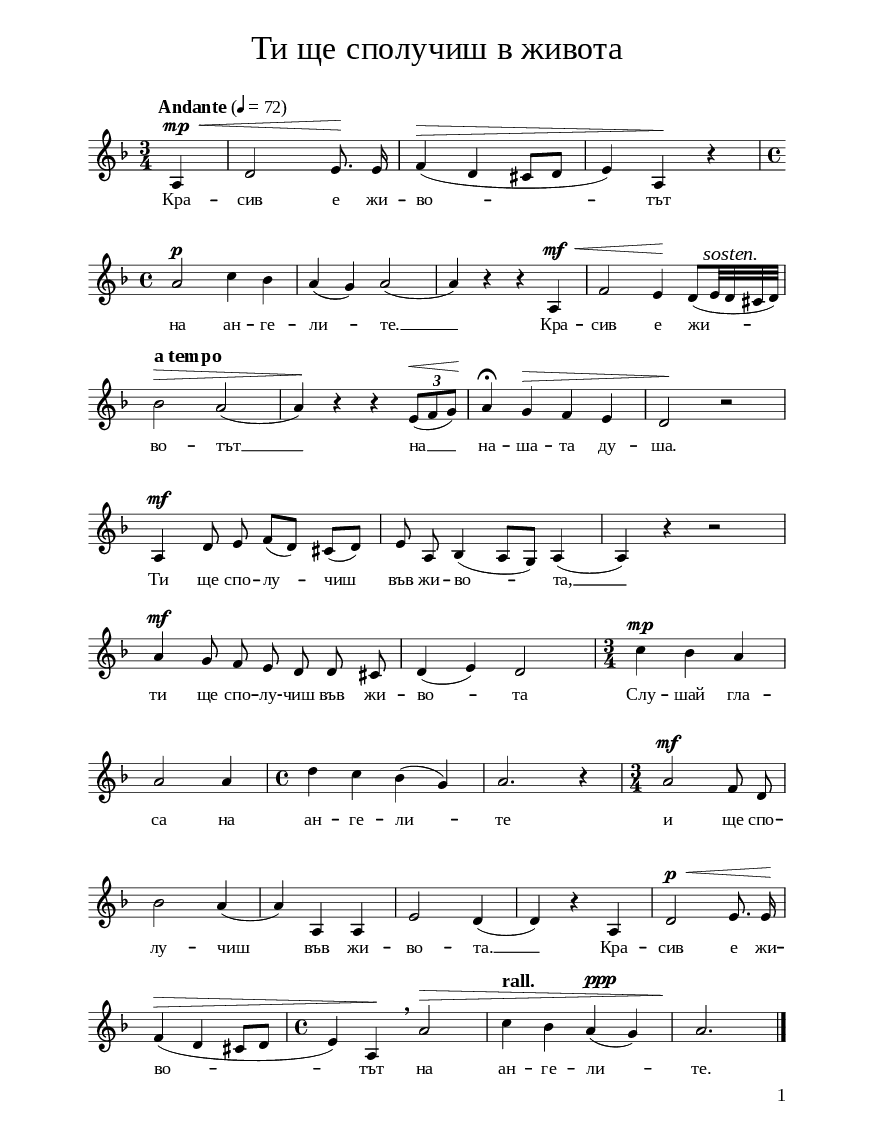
\version "2.24.3"

% include paper part and global functions
\include "include/globals.ily"

\bookpart {
  \label #'ref214
  \tocItem \markup "Ти ще сполучиш в живота"
  \include "include/bookpart-paper.ily"
  \score {
    \include "include/score-layout.ily"
    \new Voice \absolute {
      \clef treble
      \key d \minor
      \time 3/4
      \tempoFunc "Andante" 4 "72"
      \autoBeamOff
      \partial 4

      a4^\mp^\< | d'2 e'8. \! e'16 | f'4^\> ( d'4 cis'8[d'8] |  e'4 ) a4 \! r4 | \break

      \time 4/4  a'2^ \p c''4 bes'4 | a'4 ( g'4 ) a'2 ( | a'4 ) r4 r4 a4^\mf ^\< | f'2 e'4 \! d'8 ^\markup { \huge \italic "   sosten."} [( e'32 d'32 cis'32 d'32 )] | \break

      \once \override Hairpin.shorten-pair = #'(0 . -3) bes'2^\> ^\markup { \huge \bold "a tempo" } a'2 ( | a'4 ) \! r4 r4 \override TupletNumber.text = \markup { \bold "3"} \times 2/3  { e'8^\< [( f'8 g'8 )] } | a'4 \! \fermata
      \once \override Hairpin.to-barline = ##f
      g'4^\> f'4 e'4 |   d'2 \! r2 | \break

      a4^\mf d'8 e'8 f'8 [( d'8 )]  cis'8 [( d'8 )] | e'8 a8 bes4 ( a8 [g8] ) a4 ( | a4 ) r4 r2 | \break

      a'4^\mf g'8 f'8 e'8 d'8 d'8 cis'8 | d'4 ( e'4 ) d'2 | \time 3/4  | c''4^\mp bes'4 a'4 | \break

      a'2 a'4 | \time 4/4  d''4 c''4 bes'4 ( g'4 ) | a'2. r4 | \time 3/4 | a'2^\mf f'8 d'8 |\break

      bes'2 a'4 ( | a'4 ) a4 a4 |   e'2 d'4 ( | d'4 ) r4 a4 |

      d'2^\p^\< e'8. e'16 \! | \break


      f'4^\> ( d'4 cis'8 [d'8] | \time 4/4  e'4 ) a4 \! \breathe

      a'2  ^\> | \tempo"rall." c''4 bes'4 a'4^\markup { \dynamic "ppp"} ( g'4 ) | a'2. \! \bar "|."

    }
    \addlyrics {

      Кра -- сив е жи -- во -- тът на ан -- ге -- ли -- те. __
      Кра -- сив е жи -- во -- тът __ на __ на -- ша -- та ду -- ша.
      Ти ще спо -- лу -- чиш във жи -- во -- та, __
      ти ще спо -- лу -- чиш във жи -- во -- та
      Слу -- шай гла -- са на ан -- ге -- ли -- те
      и ще спо -- лу -- чиш във жи -- во -- та. __
      Кра -- сив е жи -- во -- тът на ан -- ге -- ли -- те.

    }

    \header {
      title = \titleFunc #'ref_desc_20 "Ти ще сполучиш в живота" "Ti šte spolučiš v Života"
    }

    \midi{}

  } % score



} % bookpart

% Più mosso
%
